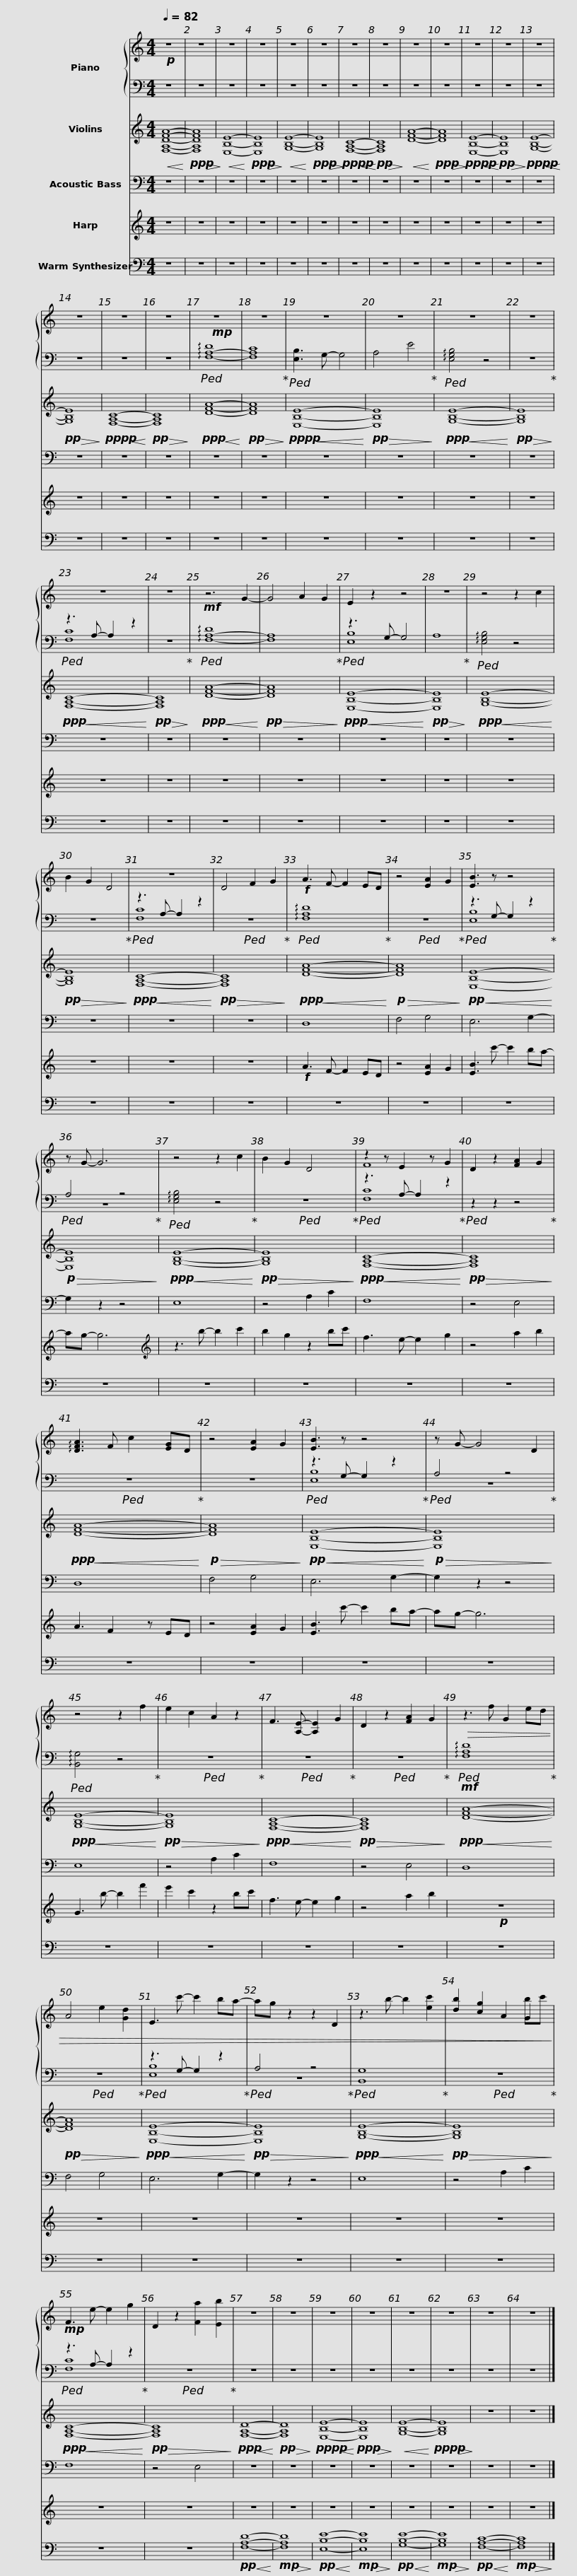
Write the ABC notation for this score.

X:1
%%score { ( 1 4 ) | ( 2 3 ) } 5 6 7 8
L:1/8
Q:1/4=82
M:4/4
I:linebreak $
K:C
V:1 treble
V:4 treble
V:2 bass
V:3 bass
V:5 treble
V:6 bass transpose=-12
V:7 treble
V:8 bass
V:1
!p! z8 | z8 | z8 | z8 | z8 | %5
 z8 | z8 | z8 | z8 | z8 | %10
 z8 | z8 | z8 | z8 |$ z8 | %15
 z8 |!mp! z8 | z8 | z8 | z8 | %20
 z8 | z8 | z8 | z8 |!mf! z6 G2- | %25
 G4 A2 G2 |$ E2 z2 z4 | z8 | z4 z2 c2 | B2 G2 D4 | %30
 z8 | D4 F2 G2 |!f! A3 F- F2 ED | z4 [EA]2 G2 |$ [EB]3 z z4 | %35
 z G- G6 | z4 z2 c2 | B2 G2 D4 | z2 z E2 z G2 | D2 z2 [FA]2 G2 |$ %40
 !arpeggio![DFA]3 F c2 [EG]D | z4 [EA]2 G2 | [EB]3 z z4 | z G- G4 D2 | z4 z2 f2 | %45
 e2 c2 A2 z2 |$ F3 [A,E]- [A,E]2 G2 | D2 z2 [FA]2 G2 |!>(! z3 f G2 ed | A4 e2 [Gd]2 | %50
 E3 c'- c'2 ba- | ag z2 z2 D2 | z3 b- b2 [ec']2 |$ [db]2 [cg]2 A2 G2!>)! |!mp! F3 e- e2 g2 | %55
 D2 z2 [Fa]2 [Eb]2 | z8 | z8 | z8 | z8 | %60
 z8 | z8 | z8 | z8 |] %64
V:2
 z8 | z8 | z8 | z8 | z8 | %5
 z8 | z8 | z8 | z8 | z8 | %10
 z8 | z8 | z8 | z8 |$ z8 | %15
 z8 |!ped! !arpeggio![F,-A,-D]8 | [F,A,C]8!ped-up! |!ped! [E,B,]3 G,- G,4 | A,4 E4!ped-up! | %20
!ped! !arpeggio![E,G,B,]4 z4 | z8!ped-up! |!ped! z3 A,- A,2 z2 | z8!ped-up! |!ped! !arpeggio![F,-A,-D]8 | %25
 [F,A,]8!ped-up! |$!ped! z3 G,- G,4 | A,8!ped-up! |!ped! !arpeggio![E,G,B,]4 z4 | z8!ped-up! | %30
!ped! z3 A,- A,2 z2 |!ped! z8!ped-up! |!ped! !arpeggio![F,A,D]8!ped-up! |!ped! z8!ped-up! |$!ped! z3 G,- G,2 z2!ped-up! | %35
!ped! A,4 z4!ped-up! |!ped! !arpeggio![E,G,B,]4 z4!ped-up! |!ped! z8!ped-up! |!ped! z3 A,- A,2 z2!ped-up! |!ped! z2 z2 z4!ped-up! |$ %40
!ped! z8!ped-up! | z8 |!ped! z3 G,- G,2 z2!ped-up! |!ped! A,4 z4!ped-up! |!ped! !arpeggio![B,,G,]4 z4!ped-up! | %45
!ped! z8!ped-up! |$!ped! z8!ped-up! |!ped! z8!ped-up! |!mf!!ped! !arpeggio![F,A,D]8!ped-up! |!ped! z8!ped-up! | %50
!ped! z3 G,- G,2 z2!ped-up! |!ped! A,4 z4!ped-up! |!ped! [B,,G,]8!ped-up! |$!ped! z8!ped-up! |!ped! z3 A,- A,2 z2!ped-up! | %55
!ped! z8!ped-up! | z8 | z8 | z8 | z8 | %60
 z8 | z8 | z8 | z8 |] %64
V:3
 x8 | x8 | x8 | x8 | x8 | %5
 x8 | x8 | x8 | x8 | x8 | %10
 x8 | x8 | x8 | x8 |$ x8 | %15
 x8 | x8 | x8 | x8 | x8 | %20
 x8 | x8 | [F,C]8 | x8 | x8 | %25
 x8 |$ [E,B,]8 | x8 | x8 | x8 | %30
 [F,C]8 | x8 | x8 | x8 |$ [E,B,]8 | %35
 z8 | x8 | x8 | [F,C]8 | x8 |$ %40
 x8 | x8 | [E,B,]8 | z8 | x8 | %45
 x8 |$ x8 | x8 | x8 | x8 | %50
 [E,B,]8 | z8 | x8 |$ x8 | [F,C]8 | %55
 x8 | x8 | x8 | x8 | x8 | %60
 x8 | x8 | x8 | x8 |] %64
V:4
 x8 | x8 | x8 | x8 | x8 | %5
 x8 | x8 | x8 | x8 | x8 | %10
 x8 | x8 | x8 | x8 |$ x8 | %15
 x8 | x8 | x8 | x8 | x8 | %20
 x8 | x8 | x8 | x8 | x8 | %25
 x8 |$ x8 | x8 | x8 | x8 | %30
 x8 | x8 | x8 | x8 |$ x8 | %35
 x8 | x8 | x8 | F8 | x8 |$ %40
 x8 | x8 | x8 | x8 | x8 | %45
 x8 |$ x8 | x8 | x8 | x8 | %50
 x8 | x8 | x8 |$ x6 bc' | x8 | %55
 x8 | x8 | x8 | x8 | x8 | %60
 x8 | x8 | x8 | x8 |] %64
V:5
!<(! [F,A,DFA]8-!<)! |!ppp!!>(! [F,A,DFA]8!>)! |!<(! [E,B,E]8-!<)! |!ppp!!>(! [E,B,E]8!>)! |!<(! [G,B,E]8-!<)! | %5
!ppp!!>(! [G,B,E]8!>)! |!pppp!!<(! [F,A,C]8-!<)! |!pp!!>(! [F,A,C]8!>)! |!<(! [DFA]8-!<)! |!ppp!!>(! [DFA]8!>)! | %10
!pppp!!<(! [E,B,E]8-!<)! |!pp!!>(! [E,B,E]8!>)! |!pppp!!<(! [G,B,E]8-!<)! |!pp!!>(! [G,B,E]8!>)! |$!pppp!!<(! [F,A,C]8-!<)! | %15
!pp!!>(! [F,A,C]8!>)! |!ppp!!<(! [DFA]8-!<)! |!pp!!>(! [DFA]8!>)! |!pppp!!<(! [E,B,E]8-!<)! |!pp!!>(! [E,B,E]8!>)! | %20
!ppp!!<(! [G,B,E]8-!<)! |!pp!!>(! [G,B,E]8!>)! |!ppp!!<(! [F,A,C]8-!<)! |!pp!!>(! [F,A,C]8!>)! |!ppp!!<(! [DFA]8-!<)! | %25
!pp!!>(! [DFA]8!>)! |$!ppp!!<(! [E,B,E]8-!<)! |!pp!!>(! [E,B,E]8!>)! |!ppp!!<(! [G,B,E]8-!<)! |!pp!!>(! [G,B,E]8!>)! | %30
!ppp!!<(! [F,A,C]8-!<)! |!pp!!>(! [F,A,C]8!>)! |!ppp!!<(! [DFA]8-!<)! |!p!!>(! [DFA]8!>)! |$!pp!!<(! [E,B,E]8-!<)! | %35
!p!!>(! [E,B,E]8!>)! |!ppp!!<(! [G,B,E]8-!<)! |!pp!!>(! [G,B,E]8!>)! |!ppp!!<(! [F,A,C]8-!<)! |!pp!!>(! [F,A,C]8!>)! |$ %40
!ppp!!<(! [DFA]8-!<)! |!p!!>(! [DFA]8!>)! |!pp!!<(! [E,B,E]8-!<)! |!p!!>(! [E,B,E]8!>)! |!ppp!!<(! [G,B,E]8-!<)! | %45
!pp!!>(! [G,B,E]8!>)! |$!ppp!!<(! [F,A,C]8-!<)! |!pp!!>(! [F,A,C]8!>)! |!ppp!!<(! [DFA]8-!<)! |!pp!!>(! [DFA]8!>)! | %50
!ppp!!<(! [E,B,E]8-!<)! |!pp!!>(! [E,B,E]8!>)! |!ppp!!<(! [G,B,E]8-!<)! |$!pp!!>(! [G,B,E]8!>)! |!ppp!!<(! [F,A,C]8-!<)! | %55
!pp!!>(! [F,A,C]8!>)! |!ppp!!<(! [F,A,D]8-!<)! |!pp!!>(! [F,A,D]8!>)! |!pppp!!<(! [E,B,E]8-!<)! |!ppp!!>(! [E,B,E]8!>)! | %60
!<(! [G,B,E]8-!<)! |!pppp!!>(! [G,B,E]8!>)! | z8 | z8 |] %64
V:6
 z8 | z8 | z8 | z8 | z8 | %5
 z8 | z8 | z8 | z8 | z8 | %10
 z8 | z8 | z8 | z8 |$ z8 | %15
 z8 | z8 | z8 | z8 | z8 | %20
 z8 | z8 | z8 | z8 | z8 | %25
 z8 |$ z8 | z8 | z8 | z8 | %30
 z8 | z8 | D,8 | F,4 G,4 |$ E,6 G,2- | %35
 G,2 z2 z4 | E,8 | z4 A,2 C2 | F,8 | z4 E,4 |$ %40
 D,8 | F,4 G,4 | E,6 G,2- | G,2 z2 z4 | E,8 | %45
 z4 A,2 C2 |$ F,8 | z4 E,4 | D,8 | F,4 G,4 | %50
 E,6 G,2- | G,2 z2 z4 | E,8 |$ z4 A,2 C2 | F,8 | %55
 z4 E,4 | z8 | z8 | z8 | z8 | %60
 z8 | z8 | z8 | z8 |] %64
V:7
 z8 | z8 | z8 | z8 | z8 | %5
 z8 | z8 | z8 | z8 | z8 | %10
 z8 | z8 | z8 | z8 |$ z8 | %15
 z8 | z8 | z8 | z8 | z8 | %20
 z8 | z8 | z8 | z8 | z8 | %25
 z8 |$ z8 | z8 | z8 | z8 | %30
 z8 | z8 |!f! A3 F- F2 ED | z4 [EA]2 G2 |$ [EB]3 c'- c'2 ba- | %35
 ag- g6 |[K:treble] z3 b- b2 c'2 | b2 g2 z2 bc' | f3 e- e2 g2 | z4 a2 b2 |$ %40
 A3 F2 z ED | z4 [EA]2 G2 | [EB]3 c'- c'2 ba- | ag- g6 | G3 b- b2 f'2 | %45
 e'2 c'2 z2 bc' |$ f3 e- e2 g2 | z4 a2 b2 |!p! z8 | z8 | %50
 z8 | z8 | z8 |$ z8 | z8 | %55
 z8 | z8 | z8 | z8 | z8 | %60
 z8 | z8 | z8 | z8 |] %64
V:8
 z8 | z8 | z8 | z8 | z8 | %5
 z8 | z8 | z8 | z8 | z8 | %10
 z8 | z8 | z8 | z8 |$ z8 | %15
 z8 | z8 | z8 | z8 | z8 | %20
 z8 | z8 | z8 | z8 | z8 | %25
 z8 |$ z8 | z8 | z8 | z8 | %30
 z8 | z8 | z8 | z8 |$ z8 | %35
 z8 | z8 | z8 | z8 | z8 |$ %40
 z8 | z8 | z8 | z8 | z8 | %45
 z8 |$ z8 | z8 | z8 | z8 | %50
 z8 | z8 | z8 |$ z8 | z8 | %55
 z8 |!pp!!<(! [F,A,D]8-!<)! |!mp!!>(! [F,A,D]8!>)! |!pp!!<(! [E,B,E]8-!<)! |!mp!!>(! [E,B,E]8!>)! | %60
!pp!!<(! [G,B,E]8-!<)! |!mp!!>(! [G,B,E]8!>)! |!pp!!<(! [F,A,C]8-!<)! |!mp!!>(! [F,A,C]8!>)! |] %64
